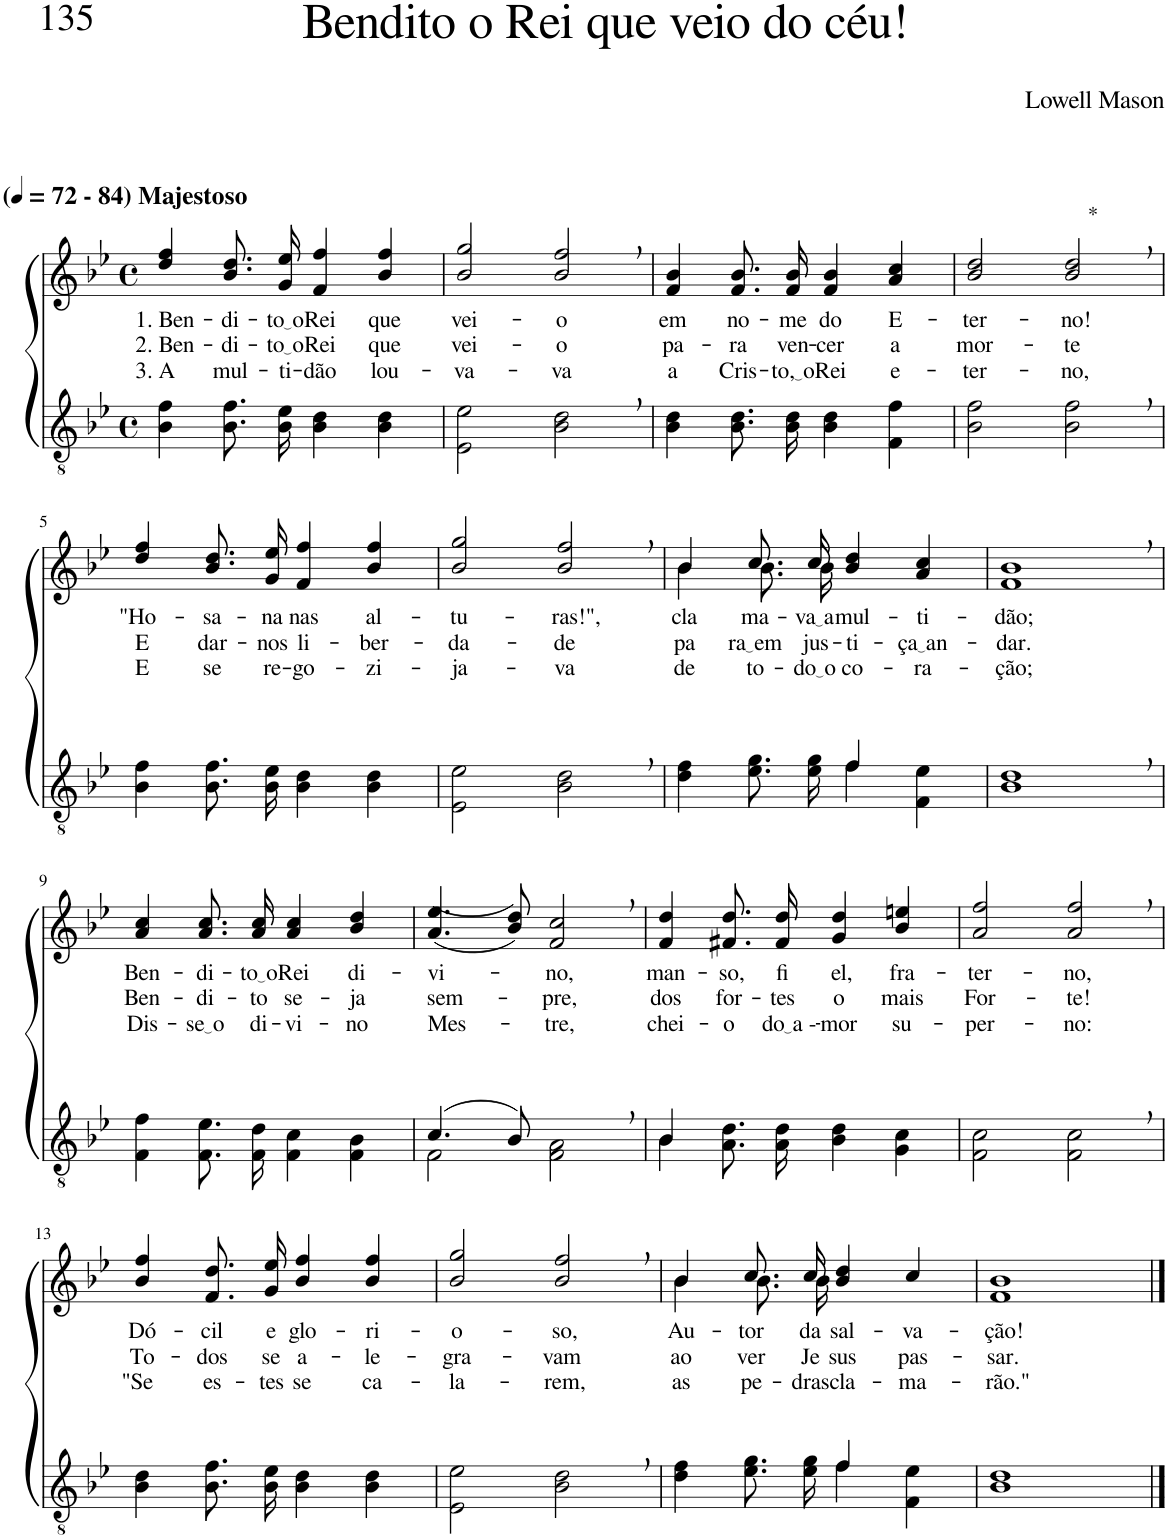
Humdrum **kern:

**kern	**kern	**text	**text	**text
*part2	*part1	*part1	*part1	*part1
*staff2	*staff1	*staff1	*staff1	*staff1
*I"Parte III e IV	*I"Parte I e II	*	*	*
*clefGv2	*clefG2	*	*	*
*Trd3c5	*Trd3c5	*	*	*
*k[b-e-]	*k[b-e-]	*	*	*
*M4/4	*M4/4	*	*	*
*met(c)	*met(c)	*	*	*
*MM72	*MM72	*	*	*
=1	=1	=1	=1	=1
!	!LO:TX:a:B:t=(	!	!	!
!	!LO:TX:a:B:t=- 84) Majestoso	!	!	!
!	!	!LO:LY:b	!LO:LY:b	!LO:LY:b
4B-\ 4f\	4dd/ 4ff/	1. Ben-	2. Ben-	3. A
!	!	!LO:LY:b	!LO:LY:b	!LO:LY:b
8.B-\ 8.f\L	8.b-\ 8.dd\L	-di-	-di-	mul-
!	!	!LO:LY:b	!LO:LY:b	!LO:LY:b
16B-\ 16e-\Jk	16g\ 16ee-\Jk	to o	to o	-ti-
!	!	!LO:LY:b	!LO:LY:b	!LO:LY:b
4B-\ 4d\	4f/ 4ff/	Rei	Rei	-dão
!	!	!LO:LY:b	!LO:LY:b	!LO:LY:b
4B-\ 4d\	4b-/ 4ff/	que	que	lou-
=2	=2	=2	=2	=2
!	!	!LO:LY:b	!LO:LY:b	!LO:LY:b
2E-\ 2e-\	2b-/ 2gg/	vei-	vei-	-va-
!	!LO:TX:a:t=*	!	!	!
!	!	!LO:LY:b	!LO:LY:b	!LO:LY:b
2B-\, 2d\,	2b-/, 2ff/,	-o	-o	-va
=3	=3	=3	=3	=3
!	!	!LO:LY:b	!LO:LY:b	!LO:LY:b
4B-\ 4d\	4f/ 4b-/	em	pa-	a
!	!	!LO:LY:b	!LO:LY:b	!LO:LY:b
8.B-\ 8.d\L	8.f/ 8.b-/L	no-	-ra	Cris-
!	!	!LO:LY:b	!LO:LY:b	!LO:LY:b
16B-\ 16d\Jk	16f/ 16b-/Jk	-me	ven-	to, o
!	!	!LO:LY:b	!LO:LY:b	!LO:LY:b
4B-\ 4d\	4f/ 4b-/	do	-cer	Rei
!	!	!LO:LY:b	!LO:LY:b	!LO:LY:b
4F\ 4f\	4a/ 4cc/	E-	a	e-
=4	=4	=4	=4	=4
!	!	!LO:LY:b	!LO:LY:b	!LO:LY:b
2B-\ 2f\	2b-/ 2dd/	-ter-	mor-	-ter-
!	!	!LO:LY:b	!LO:LY:b	!LO:LY:b
2B-\, 2f\,	2b-/, 2dd/,	-no!	-te	-no,
!!LO:LB:g=z
=5	=5	=5	=5	=5
!	!	!LO:LY:b	!LO:LY:b	!LO:LY:b
4B-\ 4f\	4dd/ 4ff/	"Ho-	E	E
!	!	!LO:LY:b	!LO:LY:b	!LO:LY:b
8.B-\ 8.f\L	8.b-\ 8.dd\L	-sa-	dar-	se
!	!	!LO:LY:b	!LO:LY:b	!LO:LY:b
16B-\ 16e-\Jk	16g\ 16ee-\Jk	-na	-nos	re-
!	!	!LO:LY:b	!LO:LY:b	!LO:LY:b
4B-\ 4d\	4f/ 4ff/	nas	li-	-go-
!	!	!LO:LY:b	!LO:LY:b	!LO:LY:b
4B-\ 4d\	4b-/ 4ff/	al-	-ber-	-zi-
=6	=6	=6	=6	=6
!	!	!LO:LY:b	!LO:LY:b	!LO:LY:b
2E-\ 2e-\	2b-/ 2gg/	-tu-	-da-	-ja-
!	!	!LO:LY:b	!LO:LY:b	!LO:LY:b
2B-\, 2d\,	2b-/, 2ff/,	-ras!",	-de	-va
=7	=7	=7	=7	=7
*^	*^	*	*	*
!	!	!	!	!LO:LY:b	!LO:LY:b	!LO:LY:b
2ryy	4d\ 4f\	4b-/	4b-\	cla-	pa-	de
!	!	!	!	!LO:LY:b	!LO:LY:b	!LO:LY:b
.	8.e-\ 8.g\L	8.cc/L	8.b-\L	-ma-	ra em	to-
!	!	!	!	!LO:LY:b	!LO:LY:b	!LO:LY:b
.	16e-\ 16g\Jk	16cc/Jk	16b-\Jk	va a	jus-	do o
!	!	!	!	!LO:LY:b	!LO:LY:b	!LO:LY:b
4f/	4f\	4b-/ 4dd/	2ryy	mul-	-ti-	co-
!	!	!	!	!LO:LY:b	!LO:LY:b	!LO:LY:b
4ryy	4F\ 4e-\	4a/ 4cc/	.	-ti-	ça an	-ra-
*	*	*v	*v	*	*	*
=8	=8	=8	=8	=8	=8
!	!	!	!LO:LY:b	!LO:LY:b	!LO:LY:b
*v	*v	*	*	*	*
1B-, 1d,	1f, 1b-,	-dão;	-dar.	-ção;
!!LO:LB:g=z
=9	=9	=9	=9	=9
!	!	!LO:LY:b	!LO:LY:b	!LO:LY:b
4F\ 4f\	4a/ 4cc/	Ben-	Ben-	Dis-
!	!	!LO:LY:b	!LO:LY:b	!LO:LY:b
8.F/ 8.e-/L	8.a\ 8.cc\L	-di-	-di-	se o
!	!	!LO:LY:b	!LO:LY:b	!LO:LY:b
16F/ 16d/Jk	16a\ 16cc\Jk	to o	-to	di-
!	!	!LO:LY:b	!LO:LY:b	!LO:LY:b
4F\ 4c\	4a/ 4cc/	Rei	se-	-vi-
!	!	!LO:LY:b	!LO:LY:b	!LO:LY:b
4F\ 4B-\	4b-/ 4dd/	di-	-ja	-no
=10	=10	=10	=10	=10
*^	*	*	*	*
!	!	!	!LO:LY:b	!LO:LY:b	!LO:LY:b
(4.c/	2F\	((4.a/ 4.ee-/	-vi-	sem-	Mes-
8B-/)	.	8b-/ 8dd/))	.	.	.
!	!	!	!LO:LY:b	!LO:LY:b	!LO:LY:b
2ryy	2F\ 2A\	2f/, 2cc/,	-no,	-pre,	-tre,
=11	=11	=11	=11	=11	=11
!	!	!	!LO:LY:b	!LO:LY:b	!LO:LY:b
4B-\	4B-/	4f/ 4dd/	man-	dos	chei-
!	!	!	!LO:LY:b	!LO:LY:b	!LO:LY:b
8.A\ 8.d\L	2.ryy	8.f#X/ 8.dd/L	-so,	for-	-o
!	!	!	!LO:LY:b	!LO:LY:b	!LO:LY:b
16A\ 16d\Jk	.	16f#/ 16dd/Jk	-fi	tes	do a -
!	!	!	!LO:LY:b	!LO:LY:b	!LO:LY:b
4B-\ 4d\	.	4g/ 4dd/	-el,	o	-mor
!	!	!	!LO:LY:b	!LO:LY:b	!LO:LY:b
4G\ 4c\	.	4b-/ 4een/	fra-	mais	su-
*v	*v	*	*	*	*
=12	=12	=12	=12	=12
!	!	!LO:LY:b	!LO:LY:b	!LO:LY:b
2F\ 2c\	2a/ 2ff/	-ter-	For-	-per-
!	!	!LO:LY:b	!LO:LY:b	!LO:LY:b
2F\, 2c\,	2a/, 2ff/,	-no,	-te!	-no:
!!LO:LB:g=z
=13	=13	=13	=13	=13
!	!	!LO:LY:b	!LO:LY:b	!LO:LY:b
4B-\ 4d\	4b-/ 4ff/	Dó-	To-	"Se
!	!	!LO:LY:b	!LO:LY:b	!LO:LY:b
8.B-\ 8.f\L	8.f\ 8.dd\L	-cil	-dos	es-
!	!	!LO:LY:b	!LO:LY:b	!LO:LY:b
16B-\ 16e-\Jk	16g\ 16ee-\Jk	e	se	-tes
!	!	!LO:LY:b	!LO:LY:b	!LO:LY:b
4B-\ 4d\	4b-/ 4ff/	glo-	a-	se
!	!	!LO:LY:b	!LO:LY:b	!LO:LY:b
4B-\ 4d\	4b-/ 4ff/	-ri-	-le-	ca-
=14	=14	=14	=14	=14
!	!	!LO:LY:b	!LO:LY:b	!LO:LY:b
2E-\ 2e-\	2b-/ 2gg/	-o-	-gra-	-la-
!	!	!LO:LY:b	!LO:LY:b	!LO:LY:b
2B-\, 2d\,	2b-/, 2ff/,	-so,	-vam	-rem,
=15	=15	=15	=15	=15
*^	*^	*	*	*
!	!	!	!	!LO:LY:b	!LO:LY:b	!LO:LY:b
2ryy	4d\ 4f\	4b-/	4b-\	Au-	ao	as
!	!	!	!	!LO:LY:b	!LO:LY:b	!LO:LY:b
.	8.e-\ 8.g\L	8.cc/L	8.b-\L	-tor	ver	pe-
!	!	!	!	!LO:LY:b	!LO:LY:b	!LO:LY:b
.	16e-\ 16g\Jk	16cc/Jk	16b-\Jk	da	Je-	-dras
!	!	!	!	!LO:LY:b	!LO:LY:b	!LO:LY:b
4f/	4f\	4b-/ 4dd/	2ryy	sal-	-sus	cla-
!	!	!	!	!LO:LY:b	!LO:LY:b	!LO:LY:b
4ryy	4F\ 4e-\	4cc/	.	-va-	pas-	-ma-
*	*	*v	*v	*	*	*
=16	=16	=16	=16	=16	=16
!	!	!	!LO:LY:b	!LO:LY:b	!LO:LY:b
*v	*v	*	*	*	*
1B- 1d	1f 1b-	-ção!	-sar.	-rão."
==	==	==	==	==
*-	*-	*-	*-	*-
